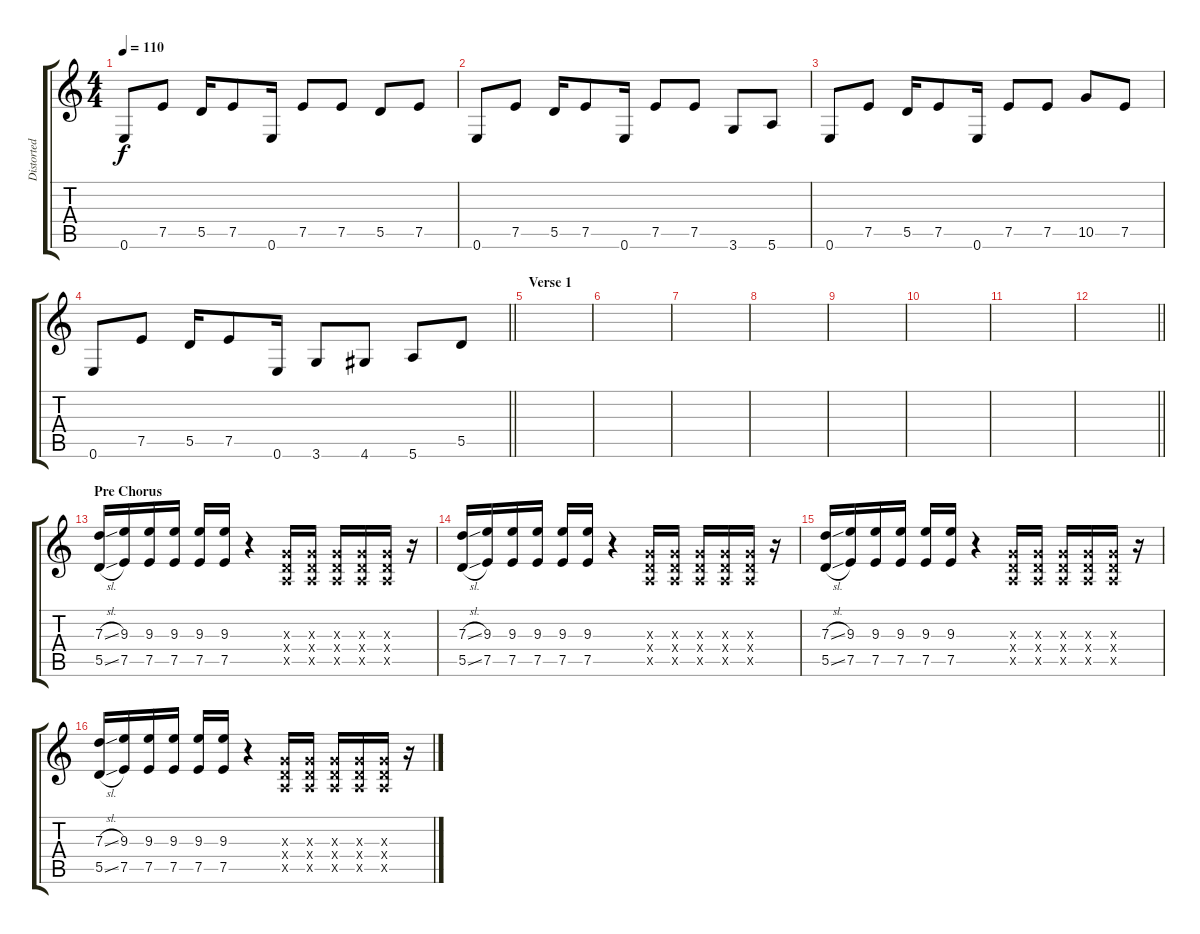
\track ("Distorted guitar" "Distorted ") {instrument distortionguitar}
\staff {score tabs}
\tuning (E4 B3 G3 D3 A2 E2) {hide}
\ts (4 4)
\tempo 110
\clef g2
\ks c
0.6.8{dy f} 7.5.8 5.5.16 7.5.8 0.6.16 7.5.8 7.5.8 5.5.8 7.5.8 |
0.6.8 7.5.8 5.5.16 7.5.8 0.6.16 7.5.8 7.5.8 3.6.8 5.6.8 |
0.6.8 7.5.8 5.5.16 7.5.8 0.6.16 7.5.8 7.5.8 10.5.8 7.5.8 |
\barLineRight lightlight
0.6.8 7.5.8 5.5.16 7.5.8 0.6.16 3.6.8 4.6.8 5.6.8 5.5.8 |
\section ("" "Verse 1")
|
|
|
|
|
|
|
\barLineRight lightlight
|
\section ("" "Pre Chorus")
(7.3{sl} 5.5{sl}).16 (9.3 7.5).16 (9.3 7.5).16 (9.3 7.5).16 (9.3 7.5).16 (9.3 7.5).16 r.4 (0.3{x} 0.4{x} 0.5{x}).16 (0.3{x} 0.4{x} 0.5{x}).16 (0.3{x} 0.4{x} 0.5{x}).16 (0.3{x} 0.4{x} 0.5{x}).16 (0.3{x} 0.4{x} 0.5{x}).16 r.16 |
(7.3{sl} 5.5{sl}).16 (9.3 7.5).16 (9.3 7.5).16 (9.3 7.5).16 (9.3 7.5).16 (9.3 7.5).16 r.4 (0.3{x} 0.4{x} 0.5{x}).16 (0.3{x} 0.4{x} 0.5{x}).16 (0.3{x} 0.4{x} 0.5{x}).16 (0.3{x} 0.4{x} 0.5{x}).16 (0.3{x} 0.4{x} 0.5{x}).16 r.16 |
(7.3{sl} 5.5{sl}).16 (9.3 7.5).16 (9.3 7.5).16 (9.3 7.5).16 (9.3 7.5).16 (9.3 7.5).16 r.4 (0.3{x} 0.4{x} 0.5{x}).16 (0.3{x} 0.4{x} 0.5{x}).16 (0.3{x} 0.4{x} 0.5{x}).16 (0.3{x} 0.4{x} 0.5{x}).16 (0.3{x} 0.4{x} 0.5{x}).16 r.16 |
(7.3{sl} 5.5{sl}).16 (9.3 7.5).16 (9.3 7.5).16 (9.3 7.5).16 (9.3 7.5).16 (9.3 7.5).16 r.4 (0.3{x} 0.4{x} 0.5{x}).16 (0.3{x} 0.4{x} 0.5{x}).16 (0.3{x} 0.4{x} 0.5{x}).16 (0.3{x} 0.4{x} 0.5{x}).16 (0.3{x} 0.4{x} 0.5{x}).16 r.16
